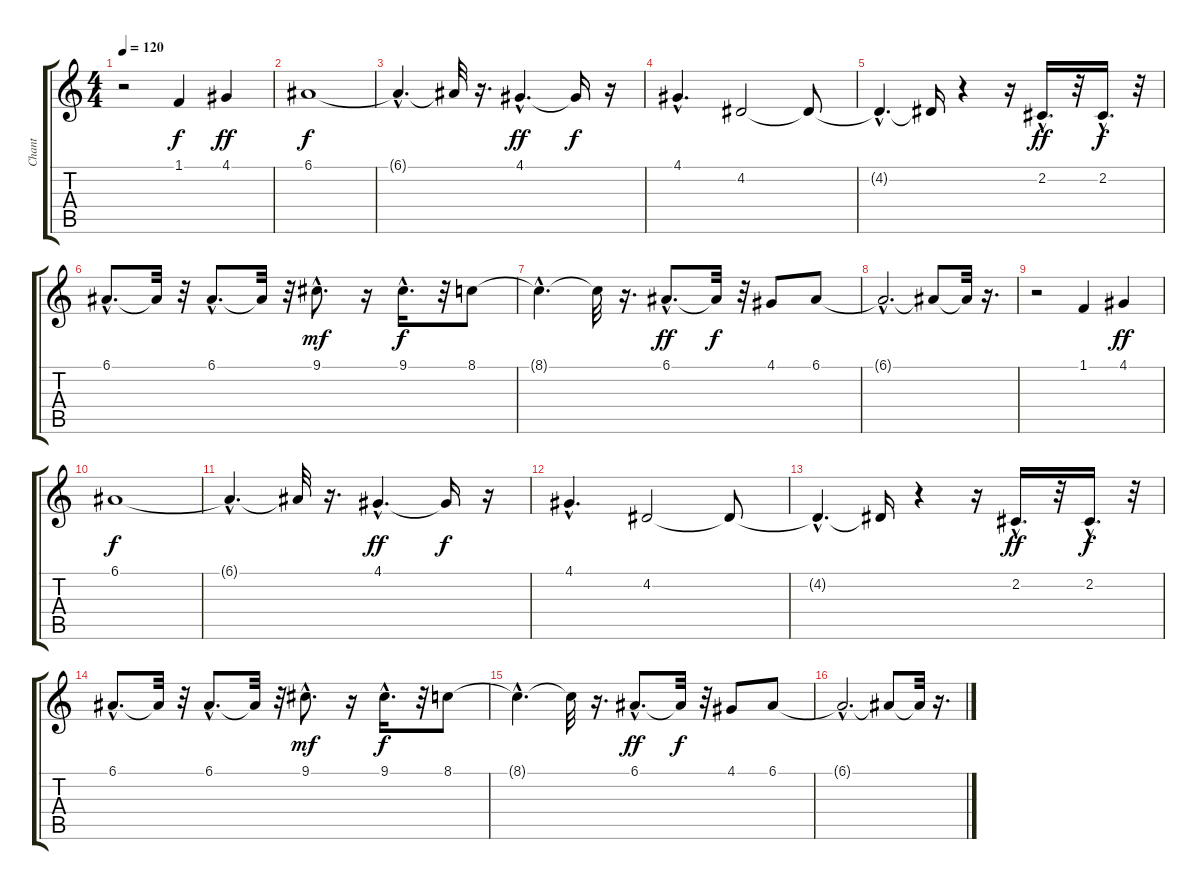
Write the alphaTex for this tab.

\track ("Chant" "Chant") {instrument harmonica}
\staff {score tabs}
\tuning (E4 B3 G3 D3 A2 E2) {hide}
\ts (4 4)
\tempo 120
\clef g2
\ks c
r.2{dy f} 1.1.4 4.1.4{dy ff} |
6.1.1{dy f} |
6.1{hac t}.4{d} 6.1{t}.32 r.16{d} 4.1{hac}.4{d dy ff} 4.1{t}.16{dy f} r.16 |
4.1{hac}.4{d} 4.2.2 4.2{t}.8 |
4.2{hac t}.4{d} 4.2{t}.16 r.4 r.16 2.2{hac}.16{d dy ff} r.32 2.2{hac}.16{d dy f} r.32 |
6.1{hac}.8{d} 6.1{t}.32 r.32 6.1{hac}.8{d} 6.1{t}.32 r.32 9.1{hac}.8{d dy mf} r.16 9.1{hac}.16{d dy f} r.32 8.1.8 |
8.1{hac t}.4{d} 8.1{t}.32 r.16{d} 6.1{hac}.8{d dy ff} 6.1{t}.32{dy f} r.32 4.1.8 6.1.8 |
6.1{hac t}.2{d} 6.1{t}.8 6.1{t}.32 r.16{d} |
r.2 1.1.4 4.1.4{dy ff} |
6.1.1{dy f} |
6.1{hac t}.4{d} 6.1{t}.32 r.16{d} 4.1{hac}.4{d dy ff} 4.1{t}.16{dy f} r.16 |
4.1{hac}.4{d} 4.2.2 4.2{t}.8 |
4.2{hac t}.4{d} 4.2{t}.16 r.4 r.16 2.2{hac}.16{d dy ff} r.32 2.2{hac}.16{d dy f} r.32 |
6.1{hac}.8{d} 6.1{t}.32 r.32 6.1{hac}.8{d} 6.1{t}.32 r.32 9.1{hac}.8{d dy mf} r.16 9.1{hac}.16{d dy f} r.32 8.1.8 |
8.1{hac t}.4{d} 8.1{t}.32 r.16{d} 6.1{hac}.8{d dy ff} 6.1{t}.32{dy f} r.32 4.1.8 6.1.8 |
6.1{hac t}.2{d} 6.1{t}.8 6.1{t}.32 r.16{d}
